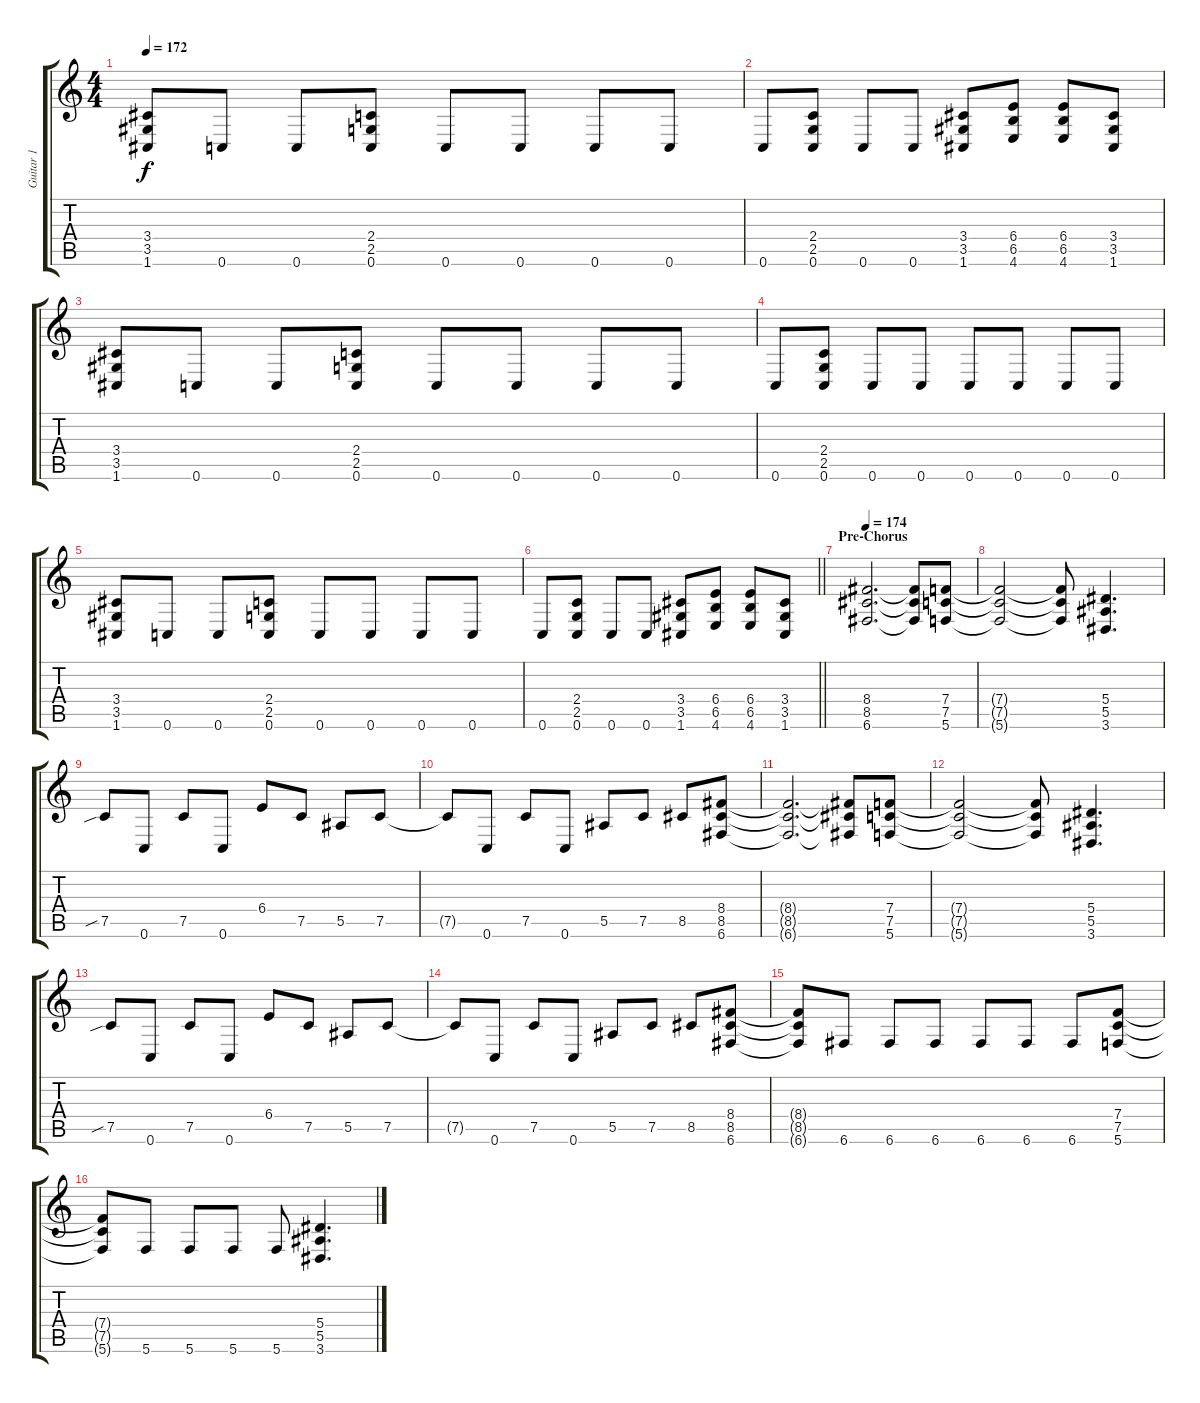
\track ("Guitar 1" "Guitar 1") {instrument distortionguitar}
\staff {score tabs}
\tuning (C4 G3 Eb3 Bb2 F2 C2) {hide}
\ts (4 4)
\tempo 172
\clef g2
\ks c
(3.4 3.5 1.6).8{dy f} 0.6.8 0.6.8 (2.4 2.5 0.6).8 0.6.8 0.6.8 0.6.8 0.6.8 |
0.6.8 (2.4 2.5 0.6).8 0.6.8 0.6.8 (3.4 3.5 1.6).8 (6.4 6.5 4.6).8 (6.4 6.5 4.6).8 (3.4 3.5 1.6).8 |
(3.4 3.5 1.6).8 0.6.8 0.6.8 (2.4 2.5 0.6).8 0.6.8 0.6.8 0.6.8 0.6.8 |
0.6.8 (2.4 2.5 0.6).8 0.6.8 0.6.8 0.6.8 0.6.8 0.6.8 0.6.8 |
(3.4 3.5 1.6).8 0.6.8 0.6.8 (2.4 2.5 0.6).8 0.6.8 0.6.8 0.6.8 0.6.8 |
\barLineRight lightlight
0.6.8 (2.4 2.5 0.6).8 0.6.8 0.6.8 (3.4 3.5 1.6).8 (6.4 6.5 4.6).8 (6.4 6.5 4.6).8 (3.4 3.5 1.6).8 |
\section ("" "Pre-Chorus")
\tempo 174
(8.4 8.5 6.6).2{d} (8.4{t} 8.5{t} 6.6{t}).8 (7.4 7.5 5.6).8 |
(7.4{t} 7.5{t} 5.6{t}).2 (7.4{t} 7.5{t} 5.6{t}).8 (5.4 5.5 3.6).4{d} |
7.5{sib}.8 0.6.8 7.5.8 0.6.8 6.4.8 7.5.8 5.5.8 7.5.8 |
7.5{t}.8 0.6.8 7.5.8 0.6.8 5.5.8 7.5.8 8.5.8 (8.4 8.5 6.6).8 |
(8.4{t} 8.5{t} 6.6{t}).2{d} (8.4{t} 8.5{t} 6.6{t}).8 (7.4 7.5 5.6).8 |
(7.4{t} 7.5{t} 5.6{t}).2 (7.4{t} 7.5{t} 5.6{t}).8 (5.4 5.5 3.6).4{d} |
7.5{sib}.8 0.6.8 7.5.8 0.6.8 6.4.8 7.5.8 5.5.8 7.5.8 |
7.5{t}.8 0.6.8 7.5.8 0.6.8 5.5.8 7.5.8 8.5.8 (8.4 8.5 6.6).8 |
(8.4{t} 8.5{t} 6.6{t}).8 6.6.8 6.6.8 6.6.8 6.6.8 6.6.8 6.6.8 (7.4 7.5 5.6).8 |
(7.4{t} 7.5{t} 5.6{t}).8 5.6.8 5.6.8 5.6.8 5.6.8 (5.4 5.5 3.6).4{d}
